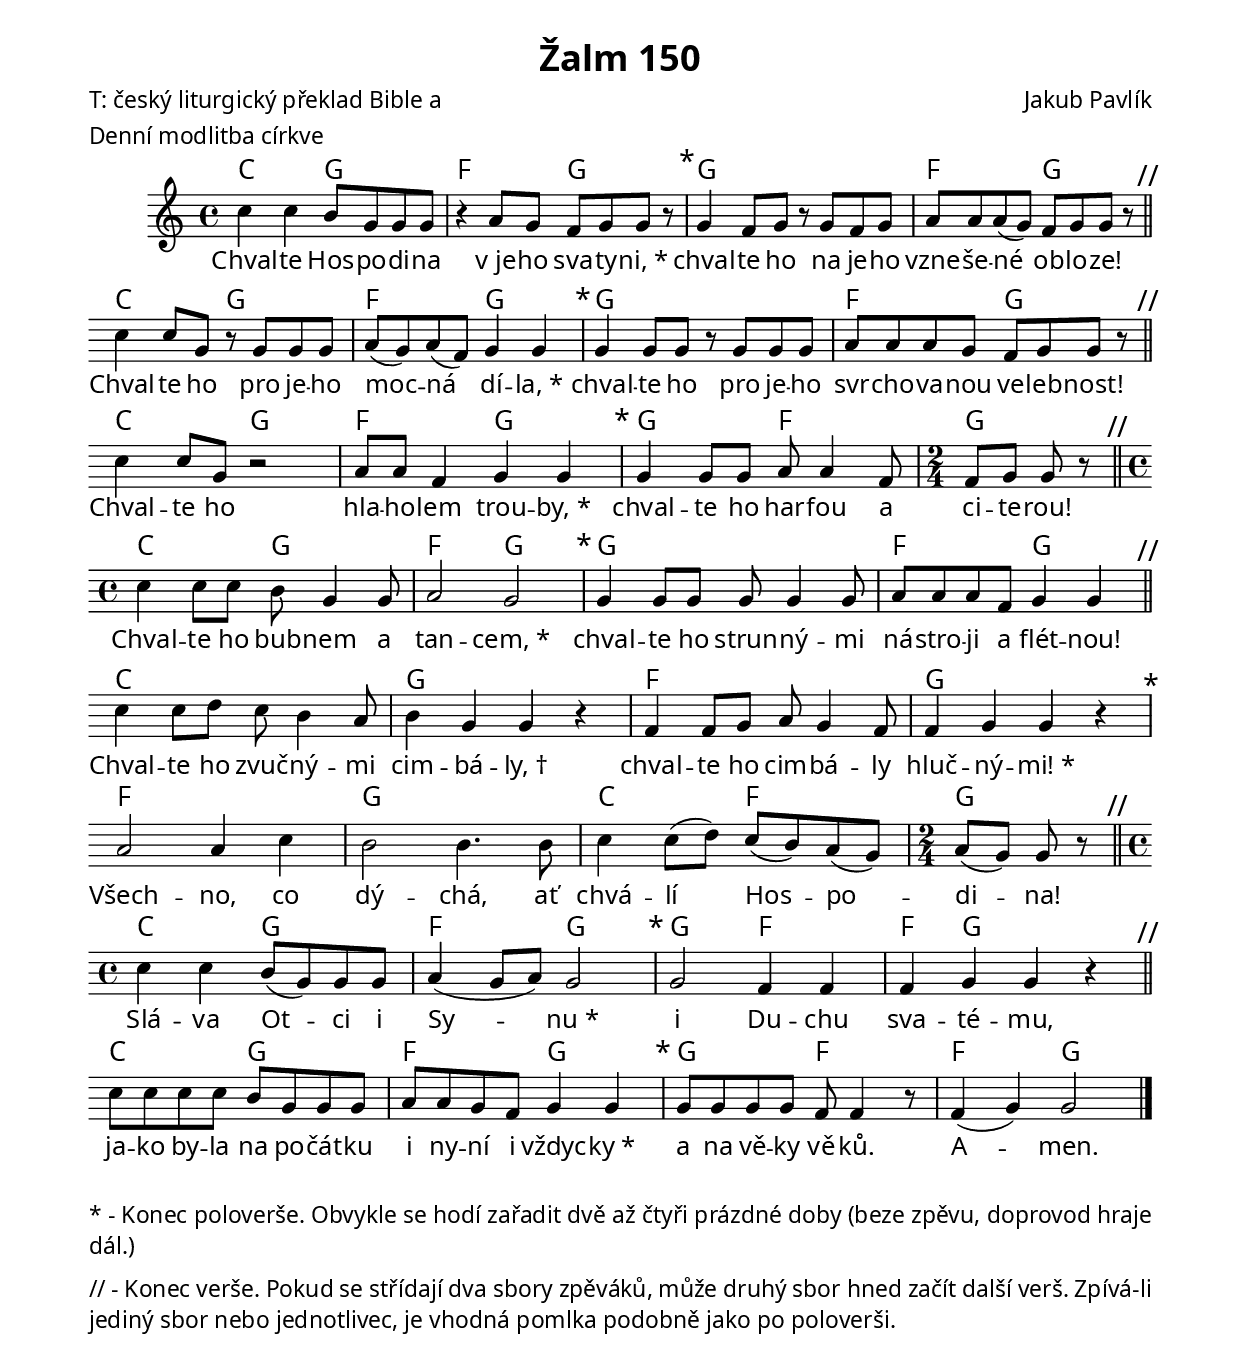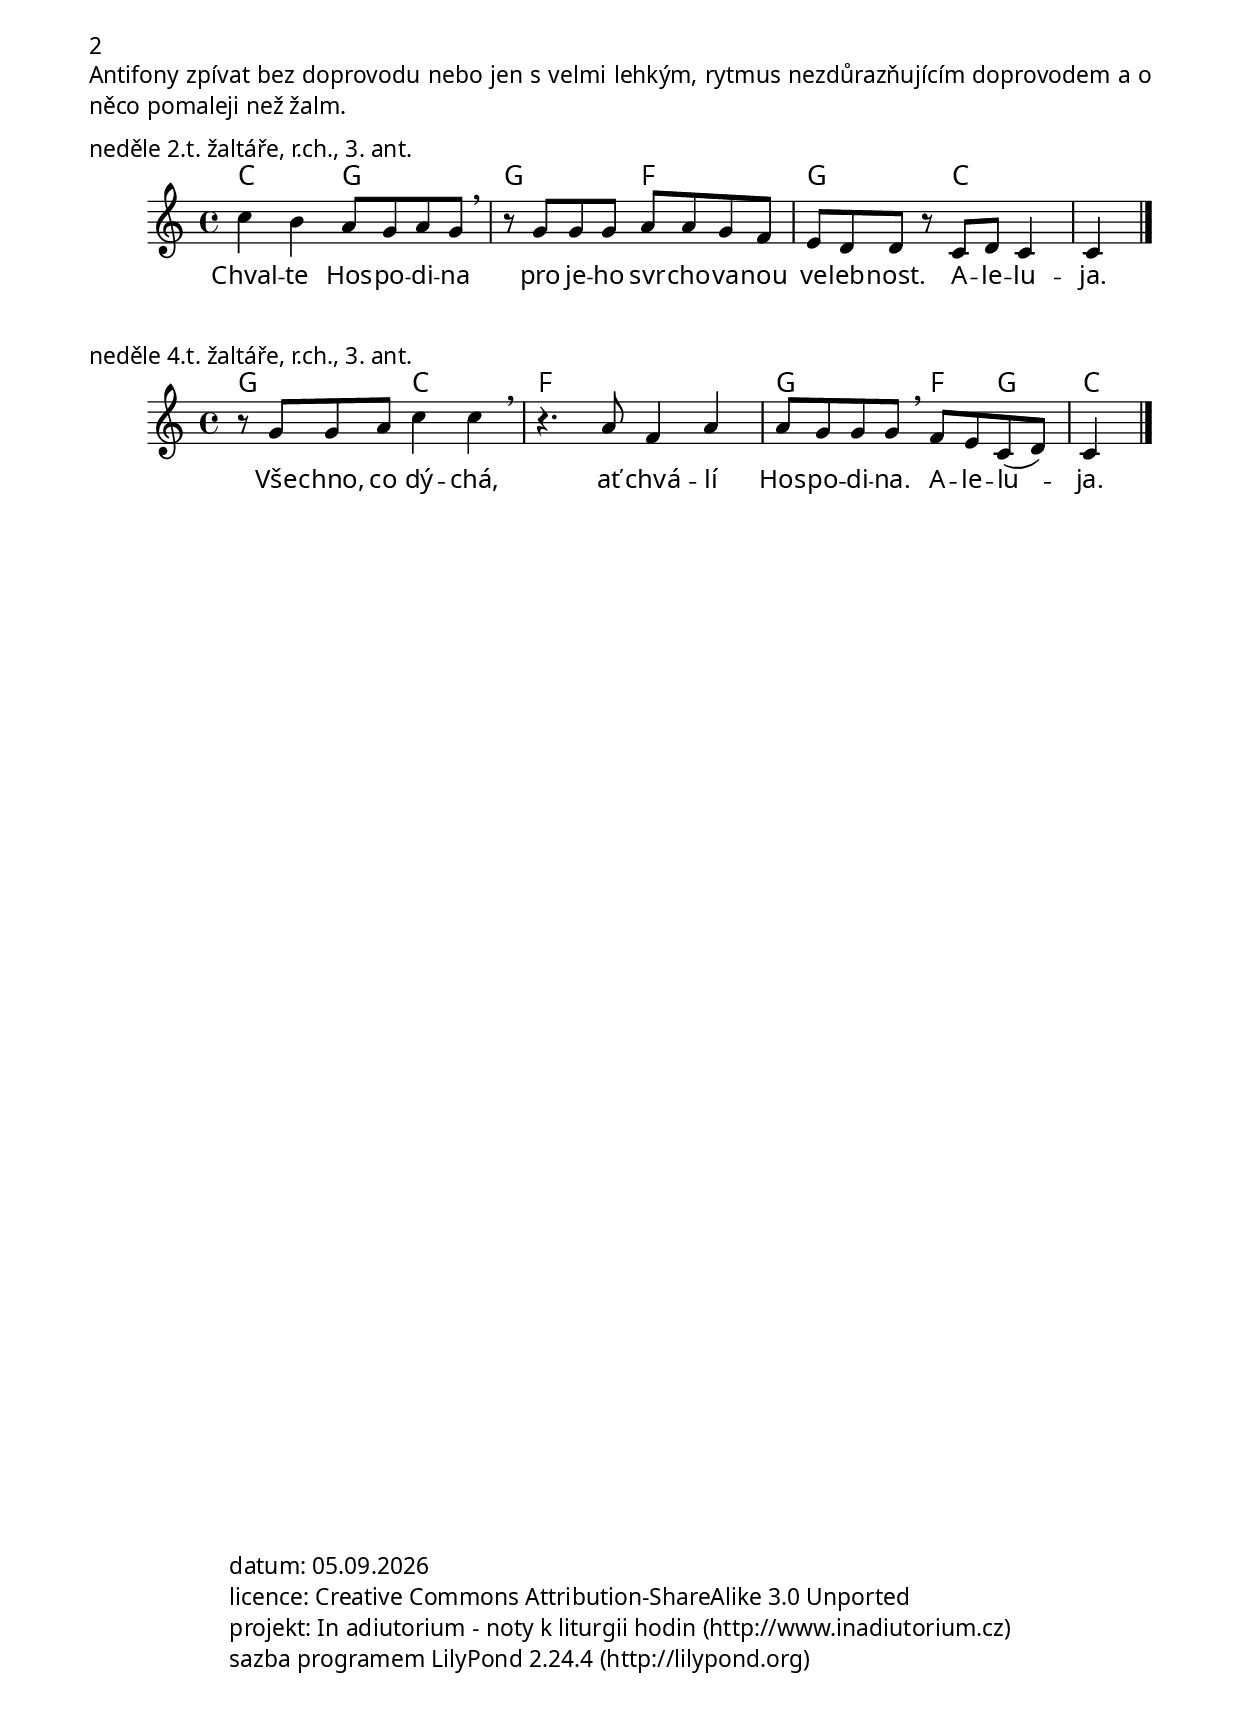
\version "2.15.40"

\include "spolecne.ly"

\header {
  title = "Žalm 150"
  composer = "Jakub Pavlík"
  poet = \markup\column{
           \line{"T: český liturgický překlad Bible a"}
           \line{"Denní modlitba církve"}
  }
}

\layout {
  ragged-last = ##f
  \context {
    \Score
    \remove Bar_number_engraver
  }
  \context {
    \Staff
    \remove Custos_engraver
  }
}

text = \lyricmode {
  %1
  Chval -- te Hos -- po -- di -- na v_je -- ho sva -- ty -- ni,_*
  chval -- te ho na je -- ho vzne -- še -- né ob -- lo -- ze!
  %2
  Chval -- te ho pro je -- ho moc -- ná dí -- la,_*
  chval -- te ho pro je -- ho svr -- cho -- va -- nou ve -- leb -- nost!

  %3
  Chval -- te ho hla -- ho -- lem trou -- by,_*
  chval -- te ho har -- fou a ci -- te -- rou!
  %4
  Chval -- te ho bub -- nem a tan -- cem,_*
  chval -- te ho strun -- ný -- mi ná -- stro -- ji a flét -- nou!

  %5
  Chval -- te ho zvuč -- ný -- mi cim -- bá -- \markup{ly, \Dagger}
  chval -- te ho cim -- bá -- ly hluč -- ný -- mi!_*
  Všech -- no, co dý -- chá, ať chvá -- lí Hos -- po -- di -- na!

  % doxo
  Slá -- va Ot -- ci i Sy -- nu_*
  i Du -- chu sva -- té -- mu,

  ja -- ko by -- la na po -- čát -- ku i ny -- ní i vždyc -- ky_*
  a na vě -- ky vě -- ků. A -- men.
}

akordy = \chords {
  c2 g2 f2 g2
  g1 f2 g2

  c2 g2 f2 g2
  g1 f2 g2

  c2 g2 f2 g2
  g2 f2 g2

  c2 g2 f2 g2
  g1 f2 g2

  c1 g1
  f1 g1
  f1 g1 c2 f2 g2

  c2 g2 f2 g2 g2 f2 f4 g2.
  c2 g2 f2 g2 g2 f2 f2 g2
}

po = \mark\markup{*}
ve = \mark\markup{//}

melodie = \relative c'' {
  \override Score.RehearsalMark #'break-align-symbols = #'(staff-bar)
  % chci znacky na konci radku, ne na zacatku noveho
  \override Score.RehearsalMark #'break-visibility = #begin-of-line-invisible

  c4 c b8 g g g r4 a8 g f g g r \po
  g4 f8 g r g f g a a a( g) f g g r \ve \bar "||" \break

  c4 c8 g8 r g g g a( g) a( f) g4 g \po
  g4 g8 g r g g g a a a g f g g r \ve \bar "||" \break

  c4 c8 g r2 a8 a f4 g4 g \po
  g4 g8 g a8 a4 f8 | \time 2/4 f8 g g r \ve \bar "||" \break

  \time 4/4 c4 c8 c b8 g4 g8 a2 g \po
  g4 g8 g g8 g4 g8 a8 a a f g4 g \ve \bar "||" \break

  c4 c8 d c8 b4 a8 b4 g g r
  f4 f8 g a8 g4 f8 f4 g g r \po
  a2 a4 c b2 b4. b8 c4 c8( d) c( b) a( g) \time 2/4 a( g) g r \ve \bar "||" \break

  \time 4/4 c4 c b8( g) g g a4( g8 a) g2 \po
  g2 f4 f f g g r \ve \bar "||" \break

  c8 c c c b g g g a a g f g4 g \po
  g8 g g g f8 f4 r8 f4( g) g2 \bar "|."
}

% zalm
\score {
  <<
    \akordy
    \melodie
    \addlyrics { \text }
  >>
}

\markup\justify{
  * - Konec poloverše. Obvykle se hodí zařadit dvě až čtyři prázdné doby
  (beze zpěvu, doprovod hraje dál.)
}
\markup\justify{
  // - Konec verše. Pokud se střídají dva sbory zpěváků, může druhý sbor hned
  začít další verš. Zpívá-li jediný sbor nebo jednotlivec, je vhodná
  pomlka podobně jako po poloverši.
}

\pageBreak

\markup\justify{
  Antifony zpívat bez doprovodu nebo jen s velmi lehkým,
  rytmus nezdůrazňujícím doprovodem
  a o něco pomaleji než žalm.
}

\score {
  <<
    \chords { c2 g2 g2 f2 g2 c2}
    \relative c'' {
      c4 b a8 g a g \breathe
      r g g g a a g f e d d r
      c d c4 c \bar "|."
    }
    \addlyrics {
      Chval -- te Hos -- po -- di -- na pro je -- ho svr -- cho -- va -- nou
      ve -- leb -- nost. A -- le -- lu -- ja.
    }
  >>
  \header {
    piece = "neděle 2.t. žaltáře, r.ch., 3. ant."
  }
}

\score {
  <<
    \chords { g2 c2 f1 g2 f4 g4 c4 }
    \relative c'' {
      r8 g8 g a c4 c \breathe
      r4. a8 f4 a a8 g g g \breathe
      f e c( d) c4 \bar "|."
    }
    \addlyrics {
      Vše -- chno, co dý -- chá, ať chvá -- lí Hos -- po -- di -- na.
      A -- le -- lu -- ja.
    }
  >>
  \header {
    piece = "neděle 4.t. žaltáře, r.ch., 3. ant."
  }
}
